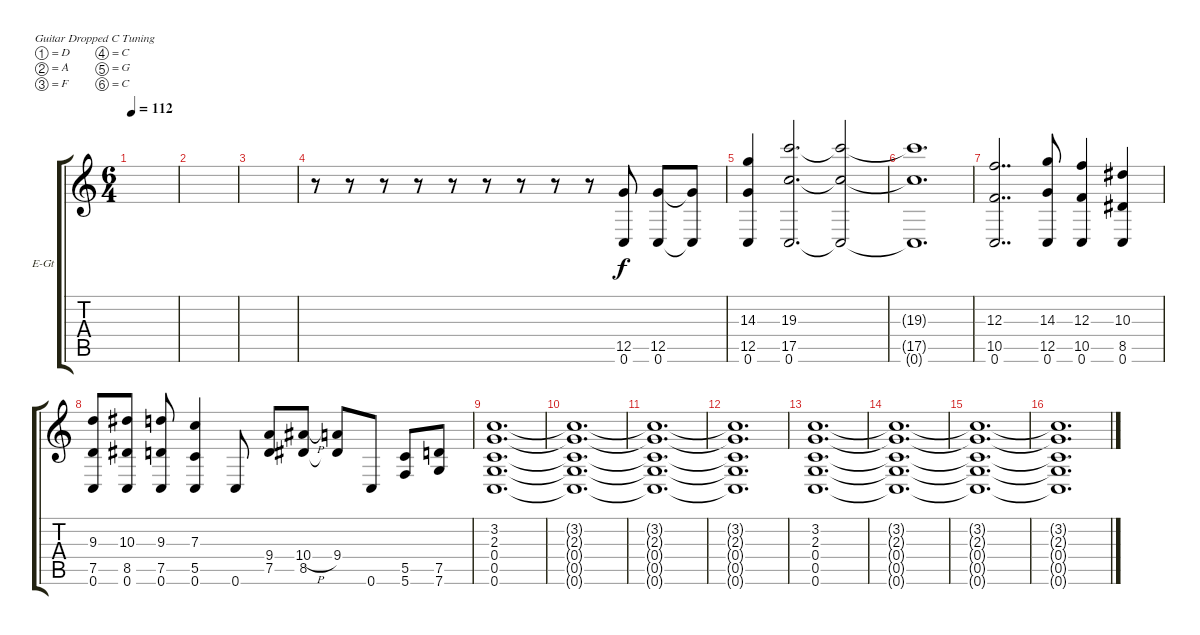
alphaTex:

\defaultSystemsLayout 4
\bracketExtendMode groupsimilarinstruments
\firstSystemTrackNameOrientation horizontal
\otherSystemsTrackNameOrientation horizontal
\track ("Kaleb - Rhythm" "E-Gt") {instrument distortionguitar}
\staff {score tabs}
\tuning (D4 A3 F3 C3 G2 C2)
\ts (6 4)
\tempo 112
\clef g2
\ks c
|
|
|
r.8 r.8 r.8 r.8 r.8 r.8 r.8 r.8 r.8 (12.5 0.6).8 (12.5 0.6).8 (12.5{t} 0.6{t}).8 |
(0.6 12.5 14.3).4 (17.5 19.3 0.6).2{d} (19.3{t} 17.5{t} 0.6{t}).2 |
(0.6{t} 17.5{t} 19.3{t}).1{d} |
(12.3 10.5 0.6).2{dd} (14.3 12.5 0.6).8 (12.3 10.5 0.6).4 (10.3 8.5 0.6).4 |
(9.3 7.5 0.6).8 (10.3 8.5 0.6).8 (9.3 7.5 0.6).8 (7.3 5.5 0.6).4 0.6.8 (7.5 9.4).8 (8.5 10.4{h}).8 (9.4 8.5{t}).8 0.6.8 (5.6 5.5).8 (7.6 7.5).8 |
(3.2 2.3 0.4 0.5 0.6).1{d} |
(3.2{t} 2.3{t} 0.4{t} 0.5{t} 0.6{t}).1{d} |
(3.2{t} 2.3{t} 0.4{t} 0.5{t} 0.6{t}).1{d} |
(3.2{t} 2.3{t} 0.4{t} 0.5{t} 0.6{t}).1{d} |
(3.2 2.3 0.4 0.5 0.6).1{d} |
(3.2{t} 2.3{t} 0.4{t} 0.5{t} 0.6{t}).1{d} |
(3.2{t} 2.3{t} 0.4{t} 0.5{t} 0.6{t}).1{d} |
(3.2{t} 2.3{t} 0.4{t} 0.5{t} 0.6{t}).1{d}
